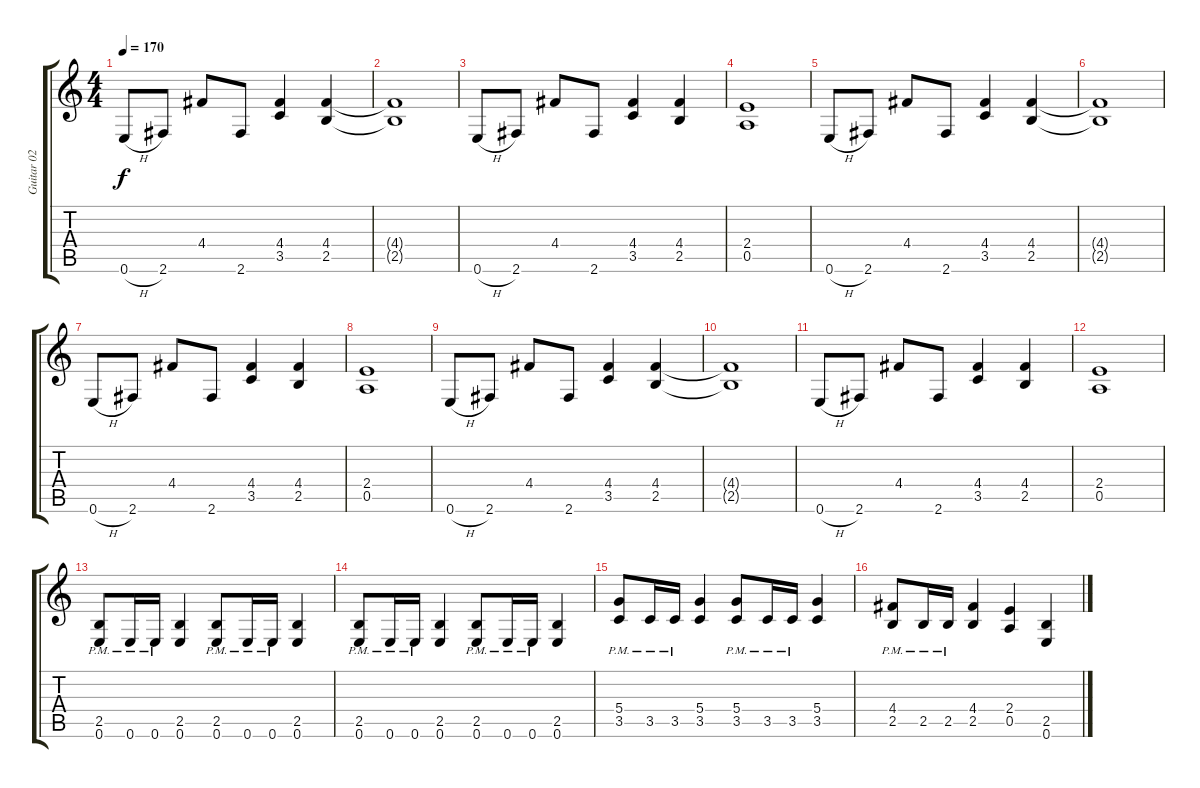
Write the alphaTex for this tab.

\track ("Guitar 02" "Guitar 02") {instrument overdrivenguitar}
\staff {score tabs}
\tuning (E4 B3 G3 D3 A2 E2) {hide}
\ts (4 4)
\tempo 170
\clef g2
\ks c
0.6{h}.8{dy f} 2.6.8 4.4.8 2.6.8 (4.4 3.5).4 (4.4 2.5).4 |
(4.4{t} 2.5{t}).1 |
0.6{h}.8 2.6.8 4.4.8 2.6.8 (4.4 3.5).4 (4.4 2.5).4 |
(2.4 0.5).1 |
0.6{h}.8 2.6.8 4.4.8 2.6.8 (4.4 3.5).4 (4.4 2.5).4 |
(4.4{t} 2.5{t}).1 |
0.6{h}.8 2.6.8 4.4.8 2.6.8 (4.4 3.5).4 (4.4 2.5).4 |
(2.4 0.5).1 |
0.6{h}.8 2.6.8 4.4.8 2.6.8 (4.4 3.5).4 (4.4 2.5).4 |
(4.4{t} 2.5{t}).1 |
0.6{h}.8 2.6.8 4.4.8 2.6.8 (4.4 3.5).4 (4.4 2.5).4 |
(2.4 0.5).1 |
(2.5{pm} 0.6{pm}).8 0.6{pm}.16 0.6{pm}.16 (2.5 0.6).4 (2.5{pm} 0.6{pm}).8 0.6{pm}.16 0.6{pm}.16 (2.5 0.6).4 |
(2.5{pm} 0.6{pm}).8 0.6{pm}.16 0.6{pm}.16 (2.5 0.6).4 (2.5{pm} 0.6{pm}).8 0.6{pm}.16 0.6{pm}.16 (2.5 0.6).4 |
(5.4{pm} 3.5{pm}).8 3.5{pm}.16 3.5{pm}.16 (5.4 3.5).4 (5.4{pm} 3.5{pm}).8 3.5{pm}.16 3.5{pm}.16 (5.4 3.5).4 |
(4.4{pm} 2.5{pm}).8 2.5{pm}.16 2.5{pm}.16 (4.4 2.5).4 (2.4 0.5).4 (2.5 0.6).4
